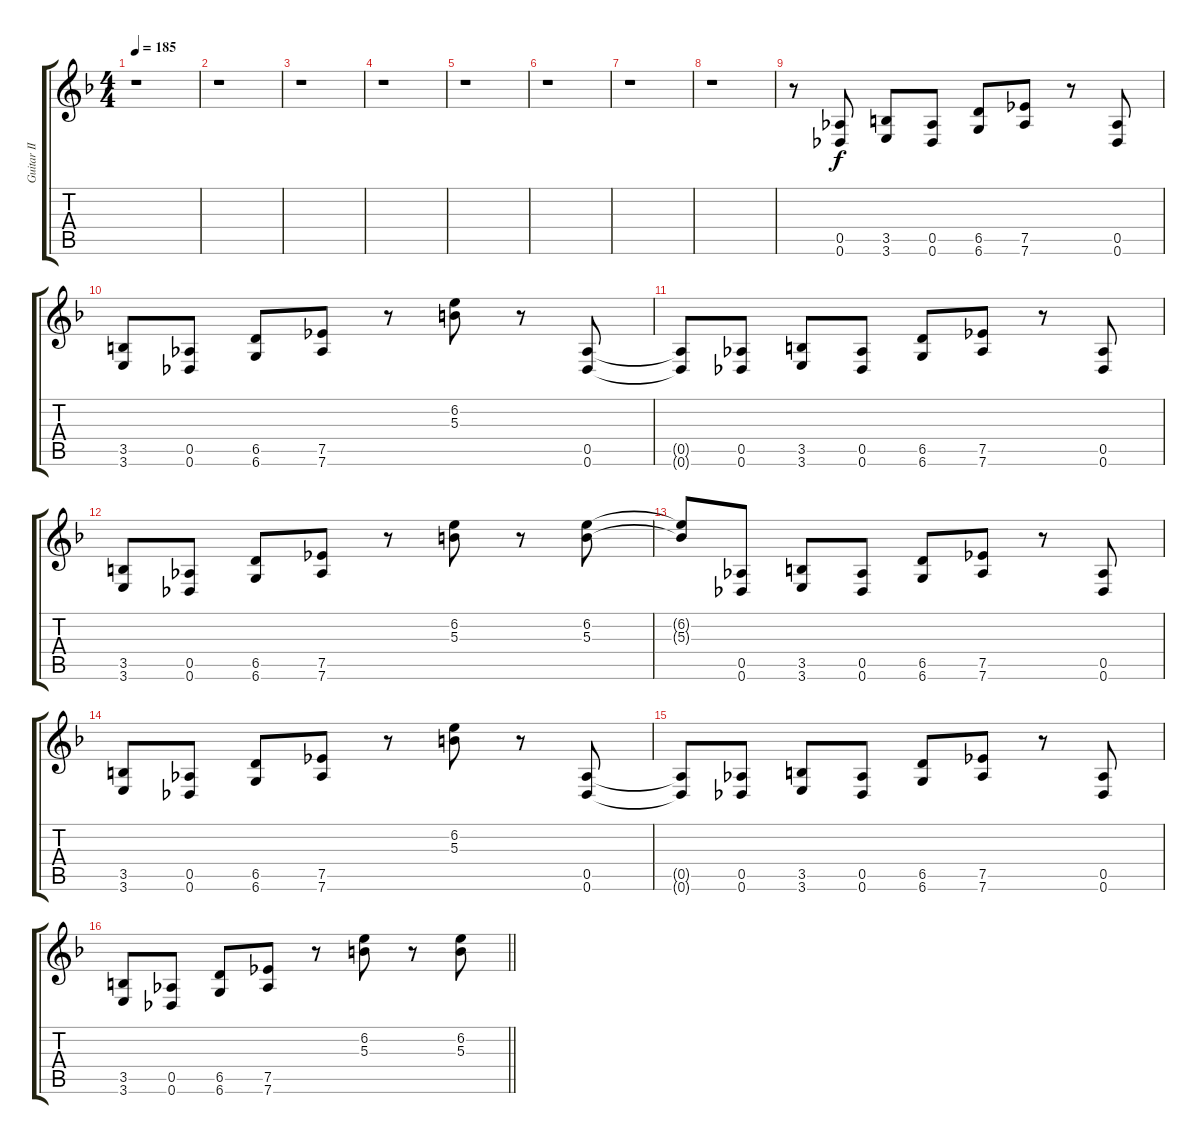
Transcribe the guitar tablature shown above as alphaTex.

\track ("Guitar II" "Guitar II") {instrument overdrivenguitar}
\staff {score tabs}
\tuning (Eb4 Bb3 Gb3 Db3 Ab2 Db2) {hide}
\ts (4 4)
\tempo 185
\clef g2
\ks f
r.1{dy f} |
r.1 |
r.1 |
r.1 |
r.1 |
r.1 |
r.1 |
r.1 |
r.8 (0.5 0.6).8 (3.5 3.6).8 (0.5 0.6).8 (6.5 6.6).8 (7.5 7.6).8 r.8 (0.5 0.6).8 |
(3.5 3.6).8 (0.5 0.6).8 (6.5 6.6).8 (7.5 7.6).8 r.8 (6.2 5.3).8 r.8 (0.5 0.6).8 |
(0.5{t} 0.6{t}).8 (0.5 0.6).8 (3.5 3.6).8 (0.5 0.6).8 (6.5 6.6).8 (7.5 7.6).8 r.8 (0.5 0.6).8 |
(3.5 3.6).8 (0.5 0.6).8 (6.5 6.6).8 (7.5 7.6).8 r.8 (6.2 5.3).8 r.8 (6.2 5.3).8 |
(6.2{t} 5.3{t}).8 (0.5 0.6).8 (3.5 3.6).8 (0.5 0.6).8 (6.5 6.6).8 (7.5 7.6).8 r.8 (0.5 0.6).8 |
(3.5 3.6).8 (0.5 0.6).8 (6.5 6.6).8 (7.5 7.6).8 r.8 (6.2 5.3).8 r.8 (0.5 0.6).8 |
(0.5{t} 0.6{t}).8 (0.5 0.6).8 (3.5 3.6).8 (0.5 0.6).8 (6.5 6.6).8 (7.5 7.6).8 r.8 (0.5 0.6).8 |
\barLineRight lightlight
(3.5 3.6).8 (0.5 0.6).8 (6.5 6.6).8 (7.5 7.6).8 r.8 (6.2 5.3).8 r.8 (6.2 5.3).8
